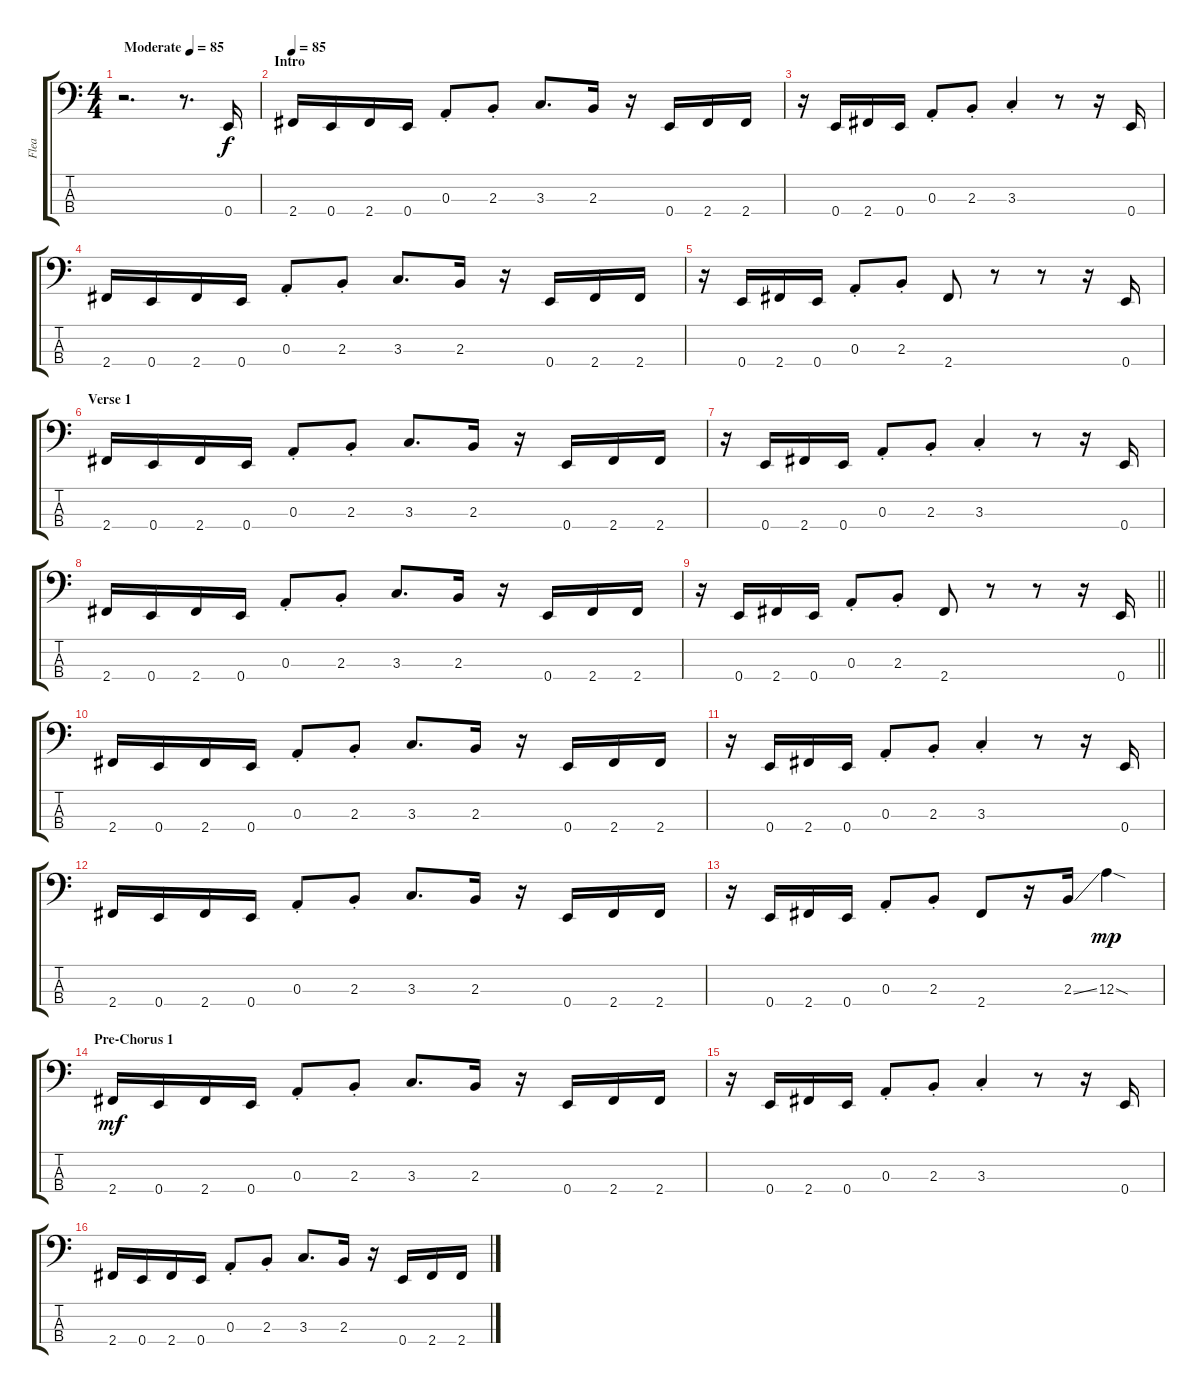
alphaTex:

\track ("Flea" "Flea") {instrument electricbassfinger}
\staff {score tabs}
\tuning (G2 D2 A1 E1) {hide}
\ts (4 4)
\tempo (85 "Moderate")
\clef f4
\ks c
r.2{d dy f instrument electricbassfinger} r.8{d} 0.4.16 |
\section ("" "Intro")
\tempo 85
2.4.16 0.4.16 2.4.16 0.4.16 0.3{st}.8 2.3{st}.8 3.3.8{d} 2.3.16 r.16 0.4.16 2.4.16 2.4.16 |
r.16 0.4.16 2.4.16 0.4.16 0.3{st}.8 2.3{st}.8 3.3{st}.4 r.8 r.16 0.4.16 |
2.4.16 0.4.16 2.4.16 0.4.16 0.3{st}.8 2.3{st}.8 3.3.8{d} 2.3.16 r.16 0.4.16 2.4.16 2.4.16 |
r.16 0.4.16 2.4.16 0.4.16 0.3{st}.8 2.3{st}.8 2.4.8 r.8 r.8 r.16 0.4.16 |
\section ("" "Verse 1")
2.4.16 0.4.16 2.4.16 0.4.16 0.3{st}.8 2.3{st}.8 3.3.8{d} 2.3.16 r.16 0.4.16 2.4.16 2.4.16 |
r.16 0.4.16 2.4.16 0.4.16 0.3{st}.8 2.3{st}.8 3.3{st}.4 r.8 r.16 0.4.16 |
2.4.16 0.4.16 2.4.16 0.4.16 0.3{st}.8 2.3{st}.8 3.3.8{d} 2.3.16 r.16 0.4.16 2.4.16 2.4.16 |
\barLineRight lightlight
r.16 0.4.16 2.4.16 0.4.16 0.3{st}.8 2.3{st}.8 2.4.8 r.8 r.8 r.16 0.4.16 |
2.4.16 0.4.16 2.4.16 0.4.16 0.3{st}.8 2.3{st}.8 3.3.8{d} 2.3.16 r.16 0.4.16 2.4.16 2.4.16 |
r.16 0.4.16 2.4.16 0.4.16 0.3{st}.8 2.3{st}.8 3.3{st}.4 r.8 r.16 0.4.16 |
2.4.16 0.4.16 2.4.16 0.4.16 0.3{st}.8 2.3{st}.8 3.3.8{d} 2.3.16 r.16 0.4.16 2.4.16 2.4.16 |
r.16 0.4.16 2.4.16 0.4.16 0.3{st}.8 2.3{st}.8 2.4.8 r.16 2.3{ss}.16 12.3{sod}.4{dy mp} |
\section ("" "Pre-Chorus 1")
2.4.16{dy mf} 0.4.16 2.4.16 0.4.16 0.3{st}.8 2.3{st}.8 3.3.8{d} 2.3.16 r.16 0.4.16 2.4.16 2.4.16 |
r.16 0.4.16 2.4.16 0.4.16 0.3{st}.8 2.3{st}.8 3.3{st}.4 r.8 r.16 0.4.16 |
2.4.16 0.4.16 2.4.16 0.4.16 0.3{st}.8 2.3{st}.8 3.3.8{d} 2.3.16 r.16 0.4.16 2.4.16 2.4.16
